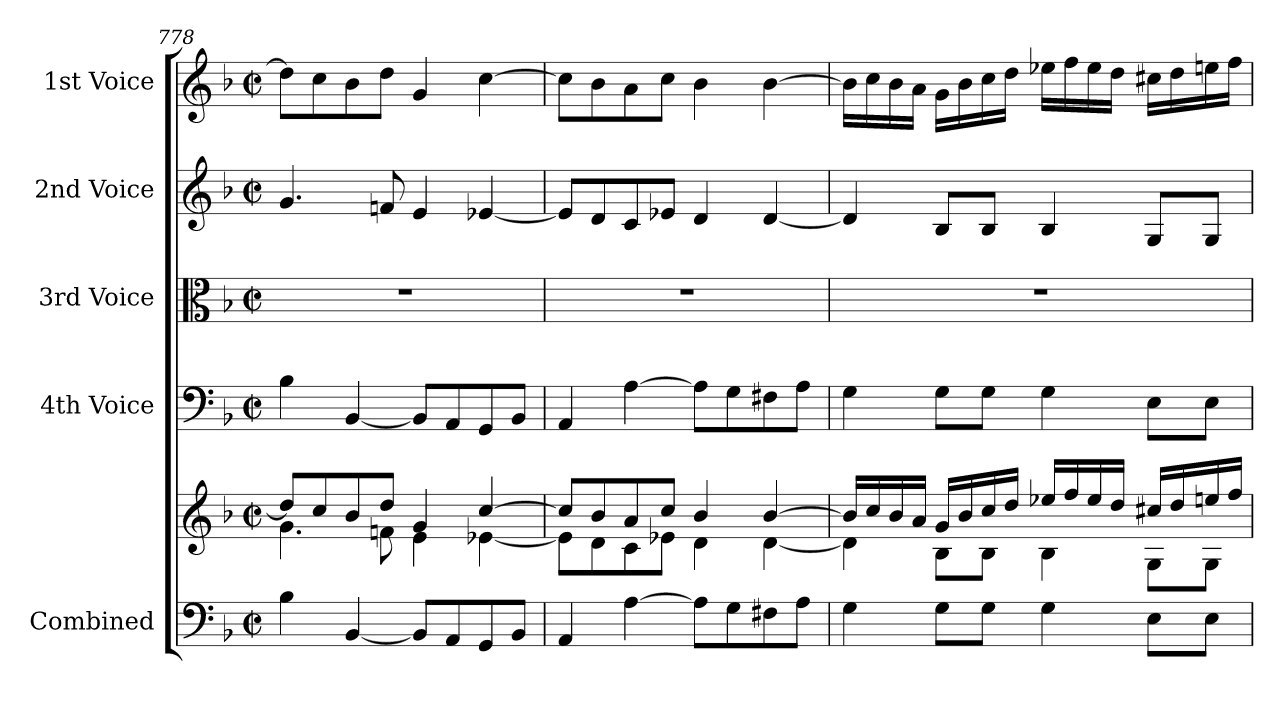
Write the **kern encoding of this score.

**kern	**kern	**kern	**kern	**kern	**kern
*part5	*part5	*part4	*part3	*part2	*part1
*staff6	*staff5	*staff4	*staff3	*staff2	*staff1
*I"Combined	*	*I"4th Voice	*I"3rd Voice	*I"2nd Voice	*I"1st Voice
*clefF4	*clefG2	*clefF4	*clefC3	*clefG2	*clefG2
*k[b-]	*k[b-]	*k[b-]	*k[b-]	*k[b-]	*k[b-]
*M2/2	*M2/2	*M2/2	*M2/2	*M2/2	*M2/2
*met(c|)	*met(c|)	*met(c|)	*met(c|)	*met(c|)	*met(c|)
=778	=778	=778	=778	=778	=778
*	*^	*	*	*	*
4B-\	8dd/L]	4.g\	4B-\	1r	4.g/	8dd\L]
.	8cc/	.	.	.	.	8cc\
[4BB-/	8b-/	.	[4BB-/	.	.	8b-\
.	8dd/J	8fn\	.	.	8fn/	8dd\J
8BB-/L]	4g/	4e\	8BB-/L]	.	4e/	4g/
8AA/	.	.	8AA/	.	.	.
8GG/	[4cc/	[4e-X\	8GG/	.	[4e-X/	[4cc\
8BB-/J	.	.	8BB-/J	.	.	.
=779	=779	=779	=779	=779	=779	=779
4AA/	8cc/L]	8e-\L]	4AA/	1r	8e-/L]	8cc\L]
.	8b-/	8d\	.	.	8d/	8b-\
[4A\	8a/	8c\	[4A\	.	8c/	8a\
.	8cc/J	8e-X\J	.	.	8e-X/J	8cc\J
8A\L]	4b-/	4d\	8A\L]	.	4d/	4b-\
8G\	.	.	8G\	.	.	.
8F#X\	[4b-/	[4d\	8F#X\	.	[4d/	[4b-\
8A\J	.	.	8A\J	.	.	.
!!LO:PB:g=z
=780	=780	=780	=780	=780	=780	=780
4G\	16b-/LL]	4d\]	4G\	1r	4d/]	16b-\LL]
.	16cc/	.	.	.	.	16cc\
.	16b-/	.	.	.	.	16b-\
.	16a/JJ	.	.	.	.	16a\JJ
8G\L	16g/LL	8B-\L	8G\L	.	8B-/L	16g\LL
.	16b-/	.	.	.	.	16b-\
8G\J	16cc/	8B-\J	8G\J	.	8B-/J	16cc\
.	16dd/JJ	.	.	.	.	16dd\JJ
4G\	16ee-X/LL	4B-\	4G\	.	4B-/	16ee-X\LL
.	16ff/	.	.	.	.	16ff\
.	16ee-/	.	.	.	.	16ee-\
.	16dd/JJ	.	.	.	.	16dd\JJ
8E\L	16cc#X/LL	8G\L	8E\L	.	8G/L	16cc#X\LL
.	16dd/	.	.	.	.	16dd\
8E\J	16een/	8G\J	8E\J	.	8G/J	16een\
.	16ff/JJ	.	.	.	.	16ff\JJ
*	*v	*v	*	*	*	*
=	=	=	=	=	=
*-	*-	*-	*-	*-	*-
